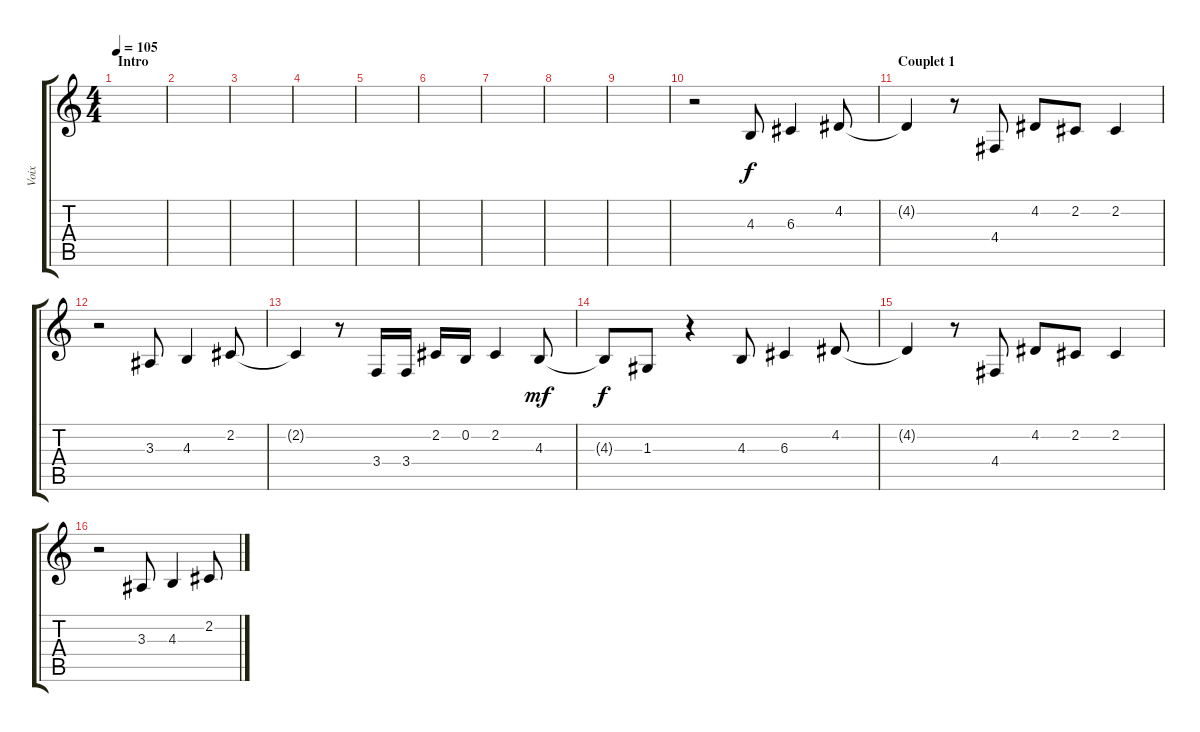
\track ("Voix" "Voix") {instrument bassoon}
\staff {score tabs}
\tuning (E4 B3 G3 D3 A2 E2) {hide}
\ts (4 4)
\section ("" "Intro")
\tempo 105
\clef g2
\ks c
|
|
|
|
|
|
|
|
|
r.2 4.3.8 6.3.4 4.2.8 |
\section ("" "Couplet 1")
4.2{t}.4 r.8 4.4.8 4.2.8 2.2.8 2.2.4 |
r.2 3.3.8 4.3.4 2.2.8 |
2.2{t}.4 r.8 3.4.16 3.4.16 2.2.16 0.2.16 2.2.4 4.3.8{dy mf} |
4.3{t}.8{dy f} 1.3.8 r.4 4.3.8 6.3.4 4.2.8 |
4.2{t}.4 r.8 4.4.8 4.2.8 2.2.8 2.2.4 |
r.2 3.3.8 4.3.4 2.2.8
